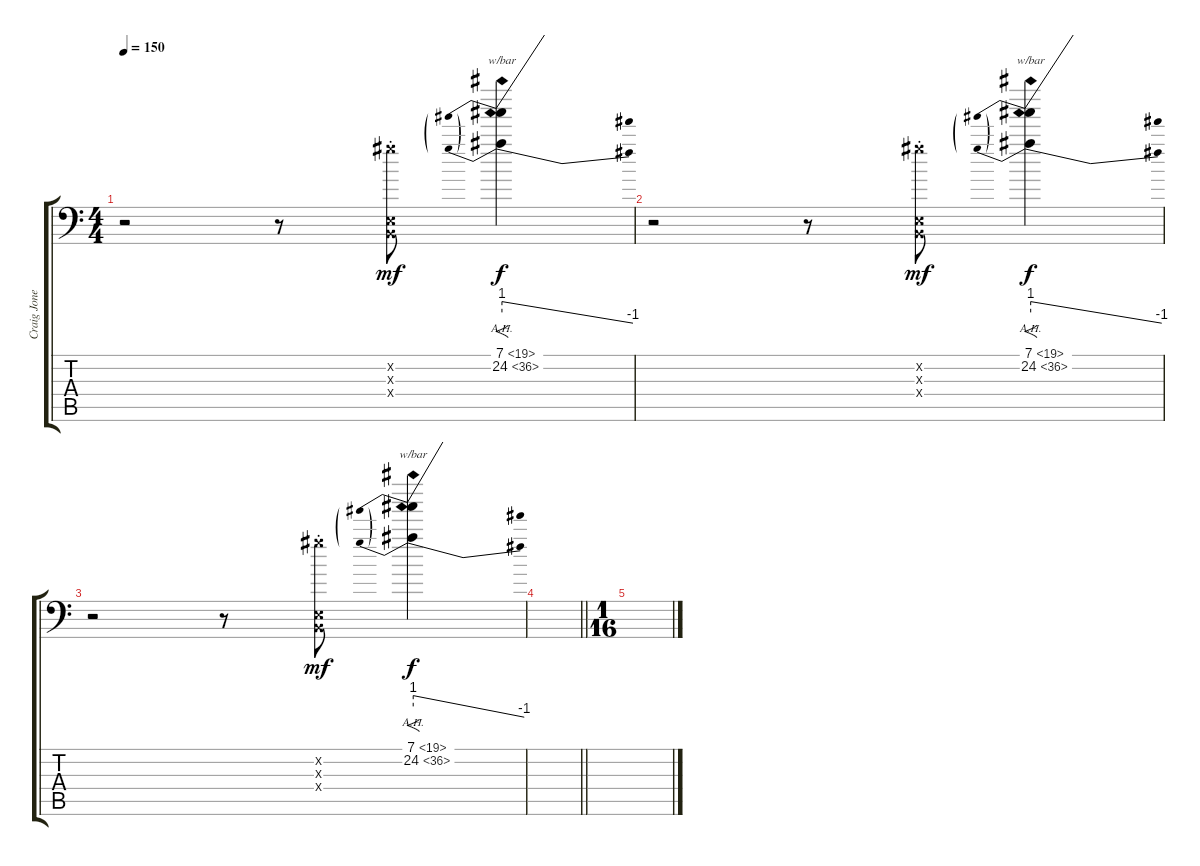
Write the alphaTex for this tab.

\track ("Craig Jones" "Craig Jone") {instrument lead2sawtooth}
\staff {score tabs}
\tuning (Db6 Ab3 E3 B2 Gb2 B0) {hide}
\ts (4 4)
\tempo 150
\clef f4
\ks c
r.2{dy f} r.8 (24.2{st x} 0.3{x} 0.4{x}).8{dy mf} (7.1{ah 12} 24.2{ah 12}).4{f tbe (predivedive default 0 4 60 -4) dy f} |
r.2 r.8 (24.2{st x} 0.3{x} 0.4{x}).8{dy mf} (7.1{ah 12} 24.2{ah 12}).4{f tbe (predivedive default 0 4 60 -4) dy f} |
r.2 r.8 (24.2{st x} 0.3{x} 0.4{x}).8{dy mf} (7.1{ah 12} 24.2{ah 12}).4{f tbe (predivedive default 0 4 60 -4) dy f} |
\barLineRight lightlight
|
\ts (1 16)
